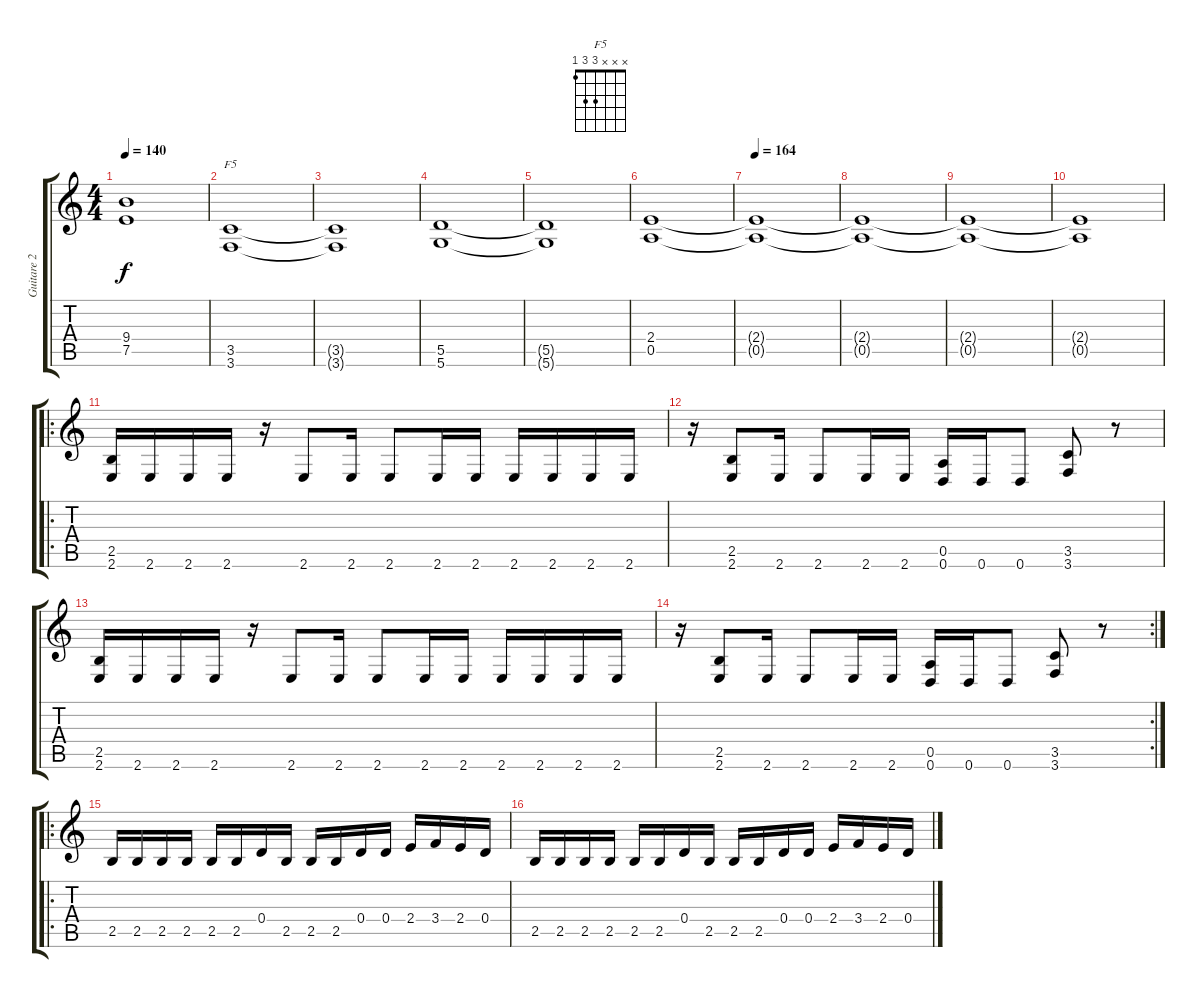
\track ("Guitare 2" "Guitare 2") {instrument distortionguitar}
\staff {score tabs}
\tuning (E4 B3 G3 D3 A2 D2) {hide}
\chord ("F5" x x x 3 3 1)
\ts (4 4)
\tempo 140
\clef g2
\ks c
(9.4{t} 7.5{t}).1{dy f} |
(3.5 3.6).1{ch "F5"} |
(3.5{t} 3.6{t}).1 |
(5.5 5.6).1 |
(5.5{t} 5.6{t}).1 |
(2.4 0.5).1 |
\tempo 164
(2.4{t} 0.5{t}).1 |
(2.4{t} 0.5{t}).1 |
(2.4{t} 0.5{t}).1 |
(2.4{t} 0.5{t}).1 |
\ro
(2.5 2.6).16 2.6.16 2.6.16 2.6.16 r.16 2.6.8 2.6.16 2.6.8 2.6.16 2.6.16 2.6.16 2.6.16 2.6.16 2.6.16 |
r.16 (2.5 2.6).8 2.6.16 2.6.8 2.6.16 2.6.16 (0.5 0.6).16 0.6.16 0.6.8 (3.5 3.6).8 r.8 |
(2.5 2.6).16 2.6.16 2.6.16 2.6.16 r.16 2.6.8 2.6.16 2.6.8 2.6.16 2.6.16 2.6.16 2.6.16 2.6.16 2.6.16 |
\rc 2
r.16 (2.5 2.6).8 2.6.16 2.6.8 2.6.16 2.6.16 (0.5 0.6).16 0.6.16 0.6.8 (3.5 3.6).8 r.8 |
\ro
2.5.16 2.5.16 2.5.16 2.5.16 2.5.16 2.5.16 0.4.16 2.5.16 2.5.16 2.5.16 0.4.16 0.4.16 2.4.16 3.4.16 2.4.16 0.4.16 |
2.5.16 2.5.16 2.5.16 2.5.16 2.5.16 2.5.16 0.4.16 2.5.16 2.5.16 2.5.16 0.4.16 0.4.16 2.4.16 3.4.16 2.4.16 0.4.16
